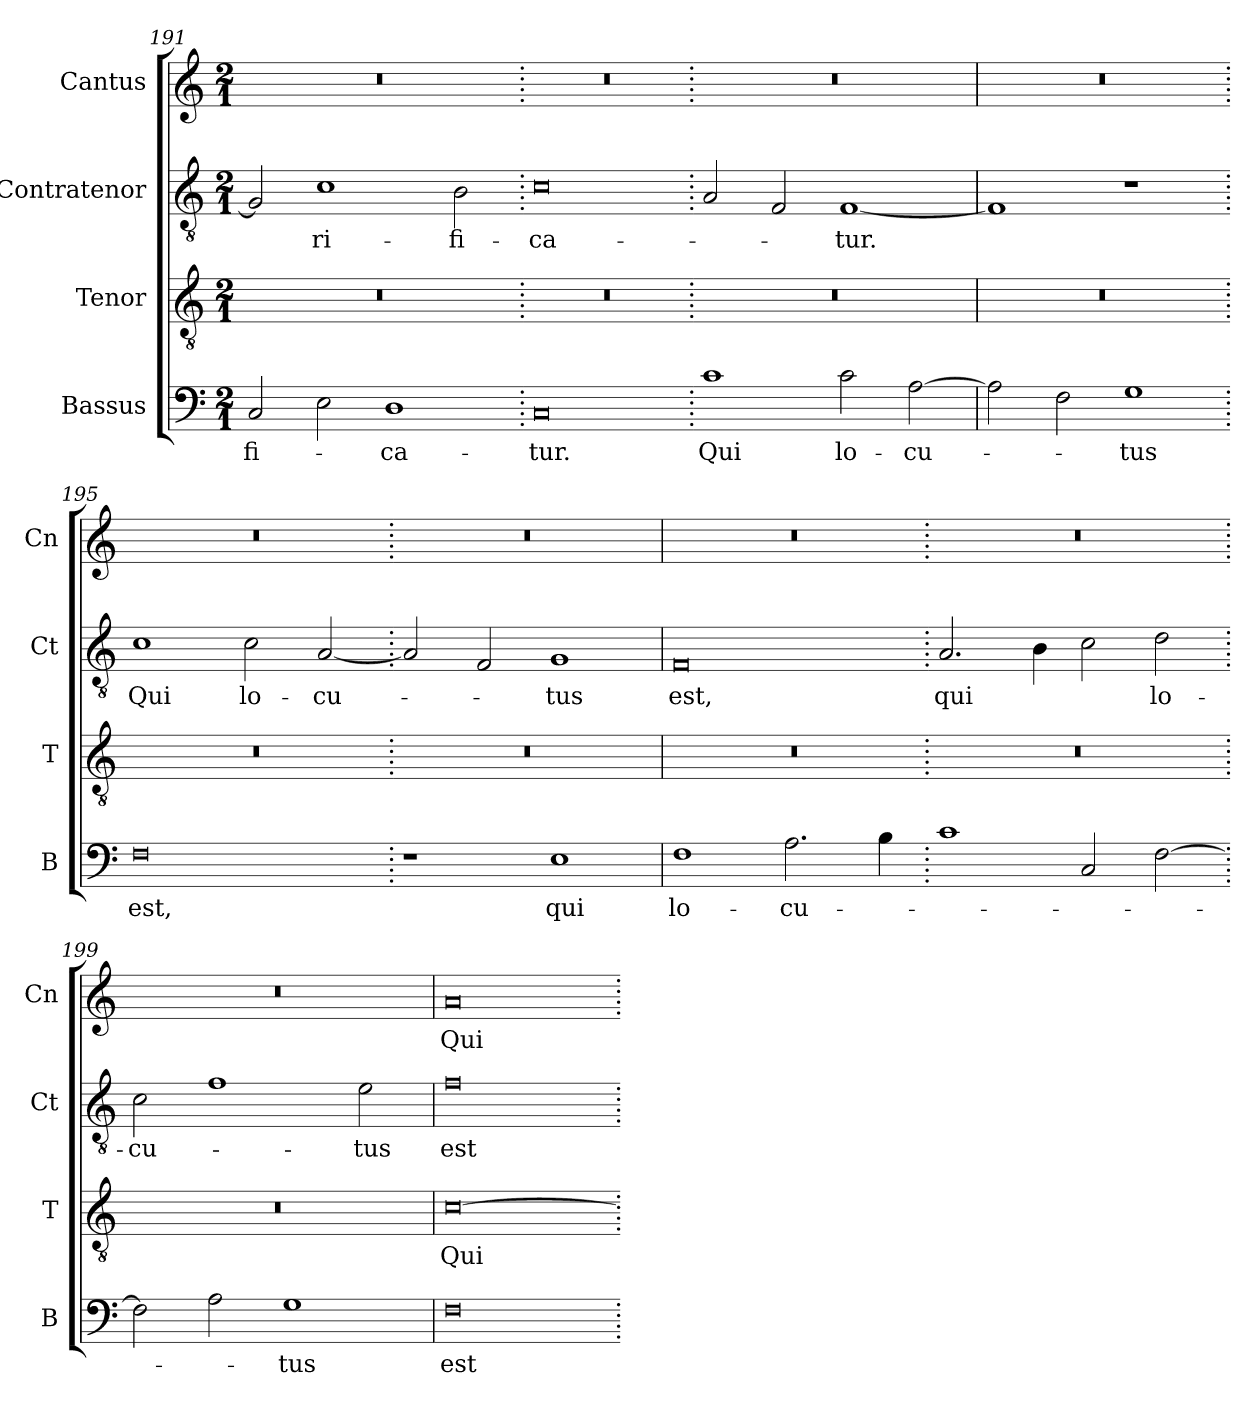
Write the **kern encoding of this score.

**kern	**text	**kern	**text	**kern	**text	**kern	**text
*part4	*part4	*part3	*part3	*part2	*part2	*part1	*part1
*staff4	*staff4	*staff3	*staff3	*staff2	*staff2	*staff1	*staff1
*I"Bassus	*	*I"Tenor	*	*I"Contratenor	*	*I"Cantus	*
*I'B	*	*I'T	*	*I'Ct	*	*I'Cn	*
*clefF4	*	*clefGv2	*	*clefGv2	*	*clefG2	*
*k[]	*	*k[]	*	*k[]	*	*k[]	*
*M2/1	*	*M2/1	*	*M2/1	*	*M2/1	*
=191	=191	=191	=191	=191	=191	=191	=191
2C/	-fi-	0r	.	2G/]	.	0r	.
2E\	.	.	.	1c	-ri-	.	.
1D	-ca-	.	.	.	.	.	.
.	.	.	.	2B\	-fi-	.	.
=192.	=192.	=192.	=192.	=192.	=192.	=192.	=192.
0C	-tur.	0r	.	0c	-ca-	0r	.
=193.	=193.	=193.	=193.	=193.	=193.	=193.	=193.
1c	Qui	0r	.	2A/	.	0r	.
.	.	.	.	2F/	.	.	.
2c\	lo-	.	.	[1F	-tur.	.	.
[2A\	-cu-	.	.	.	.	.	.
=194	=194	=194	=194	=194	=194	=194	=194
2A\]	.	0r	.	1F]	.	0r	.
2F\	.	.	.	.	.	.	.
1G	-tus	.	.	1r	.	.	.
=195.	=195.	=195.	=195.	=195.	=195.	=195.	=195.
0F	est,	0r	.	1c	Qui	0r	.
.	.	.	.	2c\	lo-	.	.
.	.	.	.	[2A/	-cu-	.	.
=196.	=196.	=196.	=196.	=196.	=196.	=196.	=196.
1r	.	0r	.	2A/]	.	0r	.
.	.	.	.	2F/	.	.	.
1E	qui	.	.	1G	-tus	.	.
=197	=197	=197	=197	=197	=197	=197	=197
1F	lo-	0r	.	0F	est,	0r	.
2.A\	-cu-	.	.	.	.	.	.
4B\	.	.	.	.	.	.	.
=198.	=198.	=198.	=198.	=198.	=198.	=198.	=198.
1c	.	0r	.	2.A/	qui	0r	.
.	.	.	.	4B\	.	.	.
2C/	.	.	.	2c\	.	.	.
[2F\	.	.	.	2d\	lo-	.	.
=199.	=199.	=199.	=199.	=199.	=199.	=199.	=199.
2F\]	.	0r	.	2c\	-cu-	0r	.
2A\	.	.	.	1f	.	.	.
1G	-tus	.	.	.	.	.	.
.	.	.	.	2e\	-tus	.	.
=200	=200	=200	=200	=200	=200	=200	=200
0F	est	[0c	Qui	0f	est	0a	Qui
=.	=.	=.	=.	=.	=.	=.	=.
*-	*-	*-	*-	*-	*-	*-	*-
